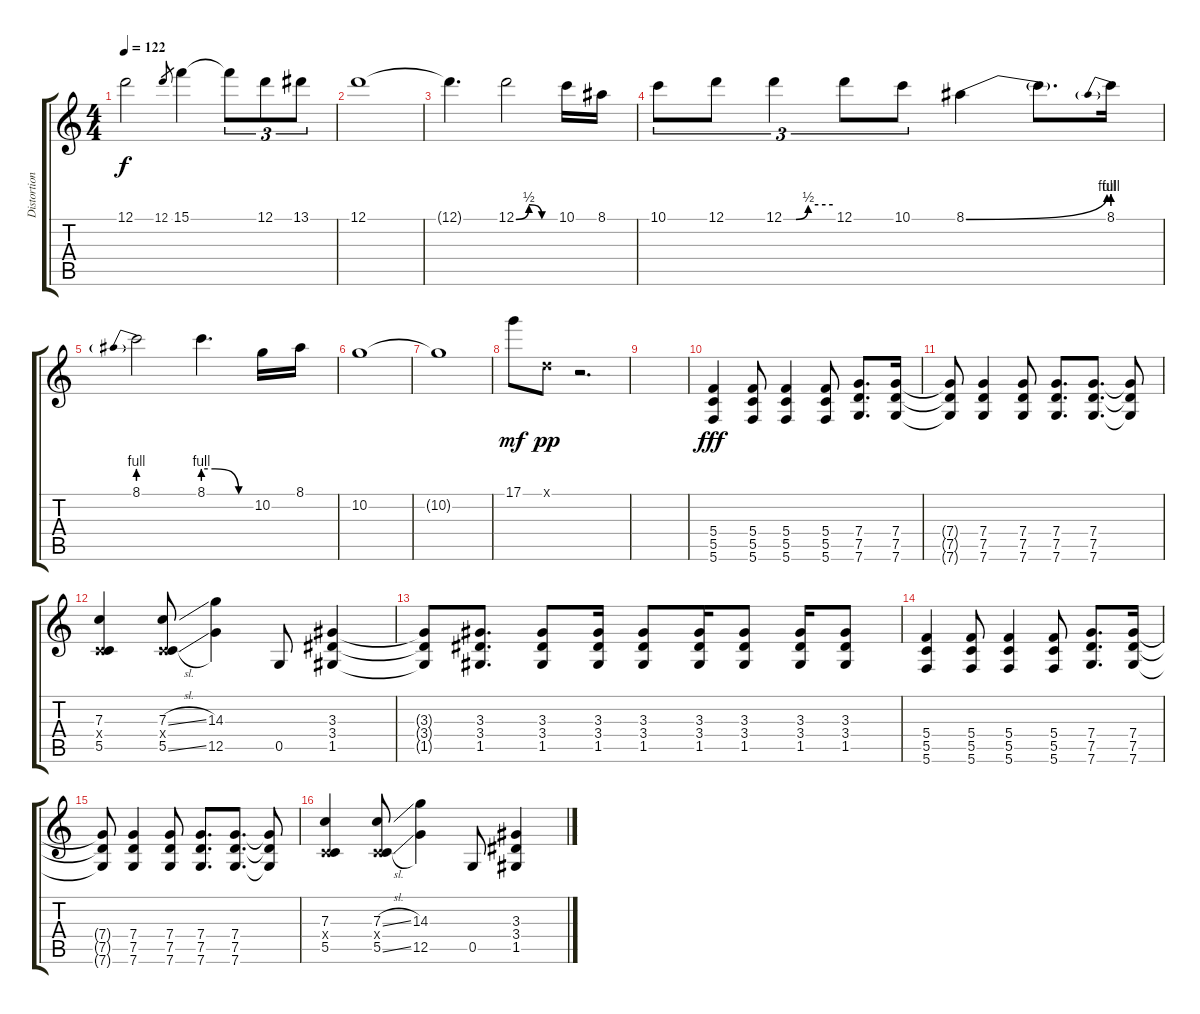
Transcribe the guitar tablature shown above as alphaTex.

\track ("Distortion guitar 01" "Distortion") {instrument overdrivenguitar}
\staff {score tabs}
\tuning (D4 A3 F3 C3 G2 C2) {hide}
\ts (4 4)
\tempo 122
\clef g2
\ks c
12.1{t}.2{dy f} 12.1.8{gr} 15.1.4 15.1{t}.8{tu (3 2)} 12.1.8{tu (3 2)} 13.1.8{tu (3 2)} |
12.1.1 |
12.1{t}.4{d} 12.1{be (custom 0 0 20 2 40 0 60 0)}.2 10.1.16 8.1.16 |
10.1.8{tu (3 2)} 12.1.8{tu (3 2)} 12.1{be (custom 0 0 15 0 30 2 60 2)}.4{tu (3 2)} 12.1.8{tu (3 2)} 10.1.8{tu (3 2)} 8.1{be (bend 0 0 60 4)}.4 8.1{t}.8{d} 8.1{be (prebend 0 4 60 4)}.16 |
8.1{be (prebend 0 4 60 4)}.2 8.1{be (custom 0 4 15 4 45 0 60 0)}.4{d} 10.2.16 8.1.16 |
10.2.1 |
10.2{t}.1 |
17.1.8{dy mf} 0.1{x}.8{dy pp} r.2{d} |
|
(5.4 5.5 5.6).4{dy fff volume 16 balance 6} (5.4 5.5 5.6).8 (5.4 5.5 5.6).4 (5.4 5.5 5.6).8 (7.4 7.5 7.6).8{d} (7.4 7.5 7.6).16 |
(7.4{t} 7.5{t} 7.6{t}).8 (7.4 7.5 7.6).4 (7.4 7.5 7.6).8 (7.4 7.5 7.6).8{d} (7.4 7.5 7.6).8{d} (7.4{t} 7.5{t} 7.6{t}).8 |
(7.3 0.4{x} 5.5).4 (7.3{sl} 0.4{x} 5.5{sl}).8 (14.3 12.5).4 0.5.8 (3.3 3.4 1.5).4 |
(3.3{t} 3.4{t} 1.5{t}).8 (3.3 3.4 1.5).8{d} (3.3 3.4 1.5).8 (3.3 3.4 1.5).16 (3.3 3.4 1.5).8 (3.3 3.4 1.5).16 (3.3 3.4 1.5).8 (3.3 3.4 1.5).16 (3.3 3.4 1.5).8 |
(5.4 5.5 5.6).4 (5.4 5.5 5.6).8 (5.4 5.5 5.6).4 (5.4 5.5 5.6).8 (7.4 7.5 7.6).8{d} (7.4 7.5 7.6).16 |
(7.4{t} 7.5{t} 7.6{t}).8 (7.4 7.5 7.6).4 (7.4 7.5 7.6).8 (7.4 7.5 7.6).8{d} (7.4 7.5 7.6).8{d} (7.4{t} 7.5{t} 7.6{t}).8 |
(7.3 0.4{x} 5.5).4 (7.3{sl} 0.4{x} 5.5{sl}).8 (14.3 12.5).4 0.5.8 (3.3 3.4 1.5).4
